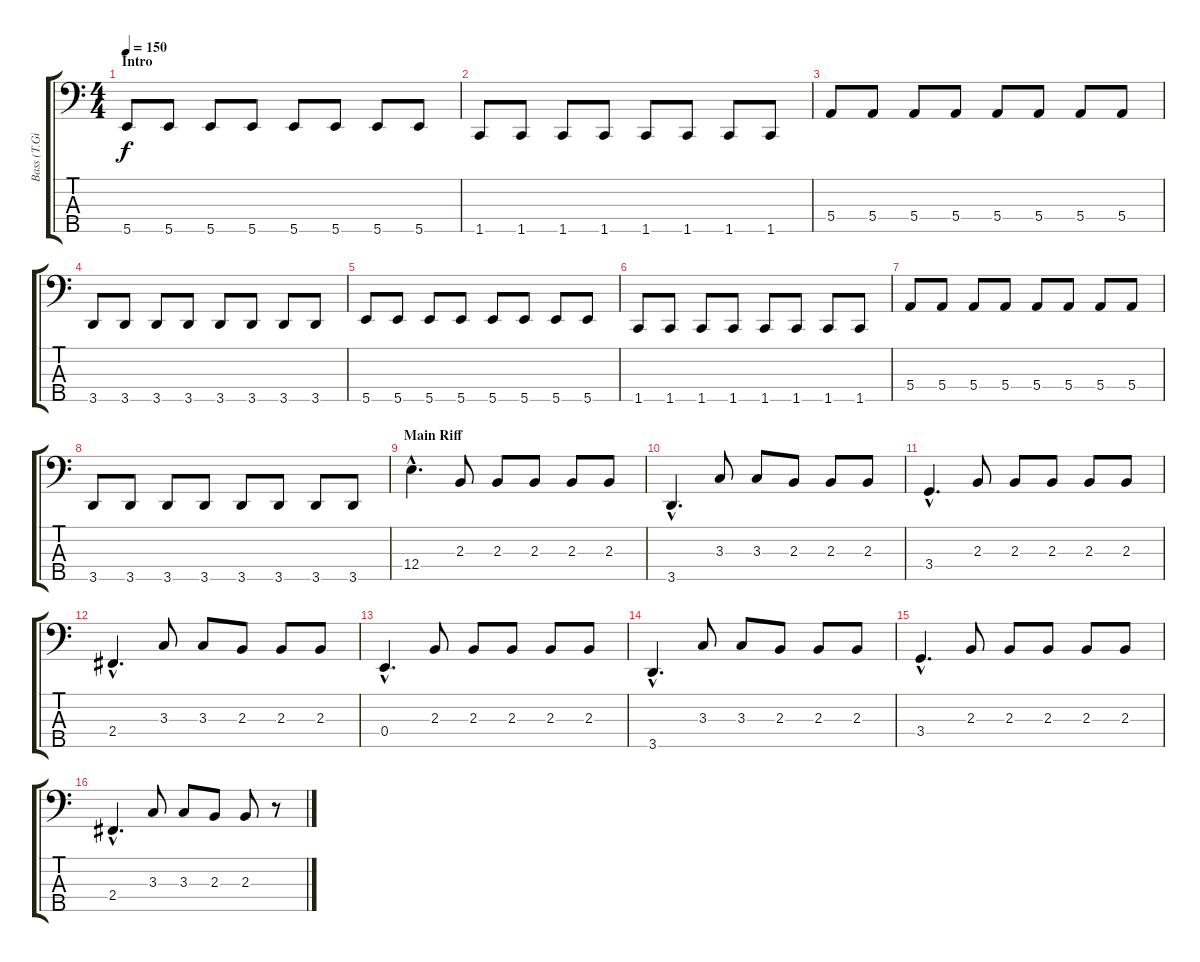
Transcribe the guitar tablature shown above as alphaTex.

\track ("Bass (T.Giessler)" "Bass (T.Gi") {instrument electricbasspick}
\staff {score tabs}
\tuning (G2 D2 A1 E1 B0) {hide}
\ts (4 4)
\section ("" "Intro")
\tempo 150
\clef f4
\ks c
5.5.8{dy f instrument electricbasspick} 5.5.8 5.5.8 5.5.8 5.5.8 5.5.8 5.5.8 5.5.8 |
1.5.8 1.5.8 1.5.8 1.5.8 1.5.8 1.5.8 1.5.8 1.5.8 |
5.4.8 5.4.8 5.4.8 5.4.8 5.4.8 5.4.8 5.4.8 5.4.8 |
3.5.8 3.5.8 3.5.8 3.5.8 3.5.8 3.5.8 3.5.8 3.5.8 |
5.5.8 5.5.8 5.5.8 5.5.8 5.5.8 5.5.8 5.5.8 5.5.8 |
1.5.8 1.5.8 1.5.8 1.5.8 1.5.8 1.5.8 1.5.8 1.5.8 |
5.4.8 5.4.8 5.4.8 5.4.8 5.4.8 5.4.8 5.4.8 5.4.8 |
3.5.8 3.5.8 3.5.8 3.5.8 3.5.8 3.5.8 3.5.8 3.5.8 |
\section ("" "Main Riff")
12.4{hac}.4{d} 2.3.8 2.3.8 2.3.8 2.3.8 2.3.8 |
3.5{hac}.4{d} 3.3.8 3.3.8 2.3.8 2.3.8 2.3.8 |
3.4{hac}.4{d} 2.3.8 2.3.8 2.3.8 2.3.8 2.3.8 |
2.4{hac}.4{d} 3.3.8 3.3.8 2.3.8 2.3.8 2.3.8 |
0.4{hac}.4{d} 2.3.8 2.3.8 2.3.8 2.3.8 2.3.8 |
3.5{hac}.4{d} 3.3.8 3.3.8 2.3.8 2.3.8 2.3.8 |
3.4{hac}.4{d} 2.3.8 2.3.8 2.3.8 2.3.8 2.3.8 |
2.4{hac}.4{d} 3.3.8 3.3.8 2.3.8 2.3.8 r.8
